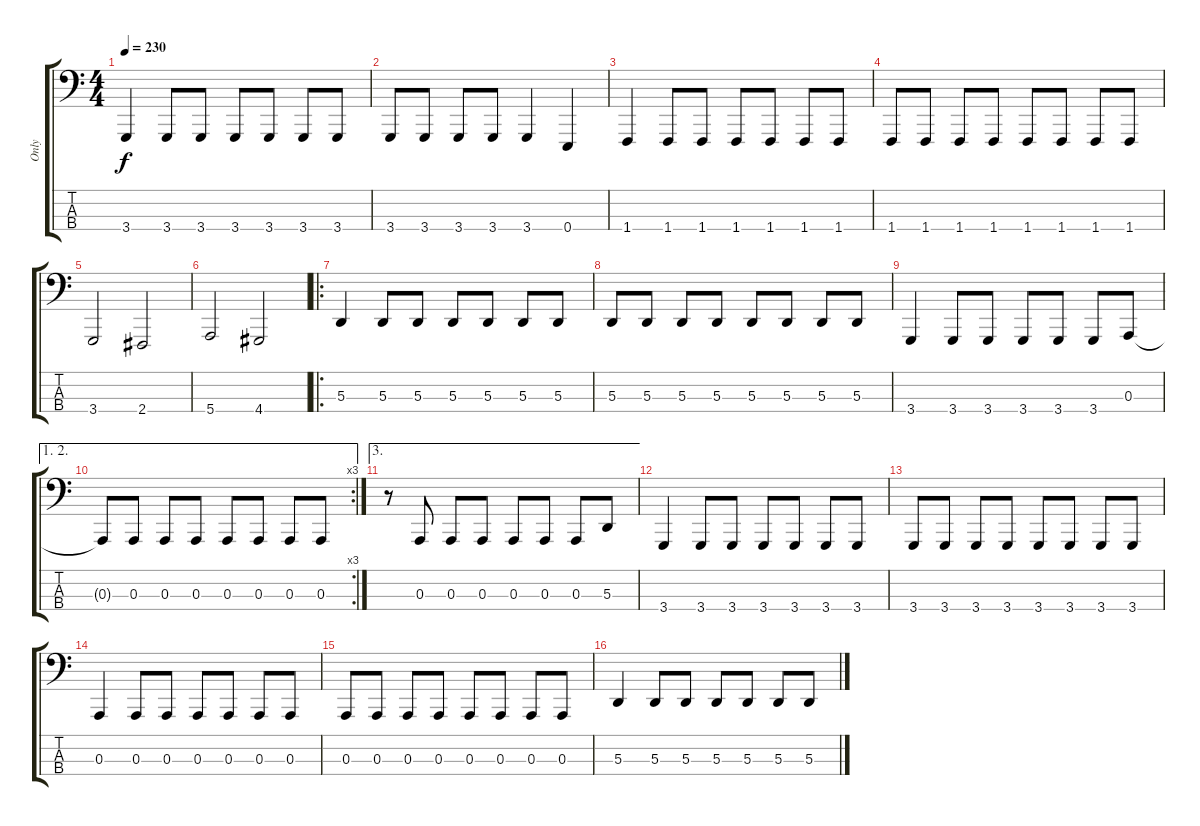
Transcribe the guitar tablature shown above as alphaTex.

\track ("Only" "Only") {instrument lead8bassandlead}
\staff {score tabs}
\tuning (G2 D2 A1 E1) {hide}
\ts (4 4)
\tempo 230
\clef f4
\ks c
3.4.4{dy f} 3.4.8 3.4.8 3.4.8 3.4.8 3.4.8 3.4.8 |
3.4.8 3.4.8 3.4.8 3.4.8 3.4.4 0.4.4 |
1.4.4 1.4.8 1.4.8 1.4.8 1.4.8 1.4.8 1.4.8 |
1.4.8 1.4.8 1.4.8 1.4.8 1.4.8 1.4.8 1.4.8 1.4.8 |
3.4.2 2.4.2 |
5.4.2 4.4.2 |
\ro
5.3.4 5.3.8 5.3.8 5.3.8 5.3.8 5.3.8 5.3.8 |
5.3.8 5.3.8 5.3.8 5.3.8 5.3.8 5.3.8 5.3.8 5.3.8 |
3.4.4 3.4.8 3.4.8 3.4.8 3.4.8 3.4.8 0.3.8 |
\ae (1 2)
\rc 3
0.3{t}.8 0.3.8 0.3.8 0.3.8 0.3.8 0.3.8 0.3.8 0.3.8 |
\ae 3
r.8 0.3.8 0.3.8 0.3.8 0.3.8 0.3.8 0.3.8 5.3.8 |
3.4.4 3.4.8 3.4.8 3.4.8 3.4.8 3.4.8 3.4.8 |
3.4.8 3.4.8 3.4.8 3.4.8 3.4.8 3.4.8 3.4.8 3.4.8 |
0.3.4 0.3.8 0.3.8 0.3.8 0.3.8 0.3.8 0.3.8 |
0.3.8 0.3.8 0.3.8 0.3.8 0.3.8 0.3.8 0.3.8 0.3.8 |
5.3.4 5.3.8 5.3.8 5.3.8 5.3.8 5.3.8 5.3.8
